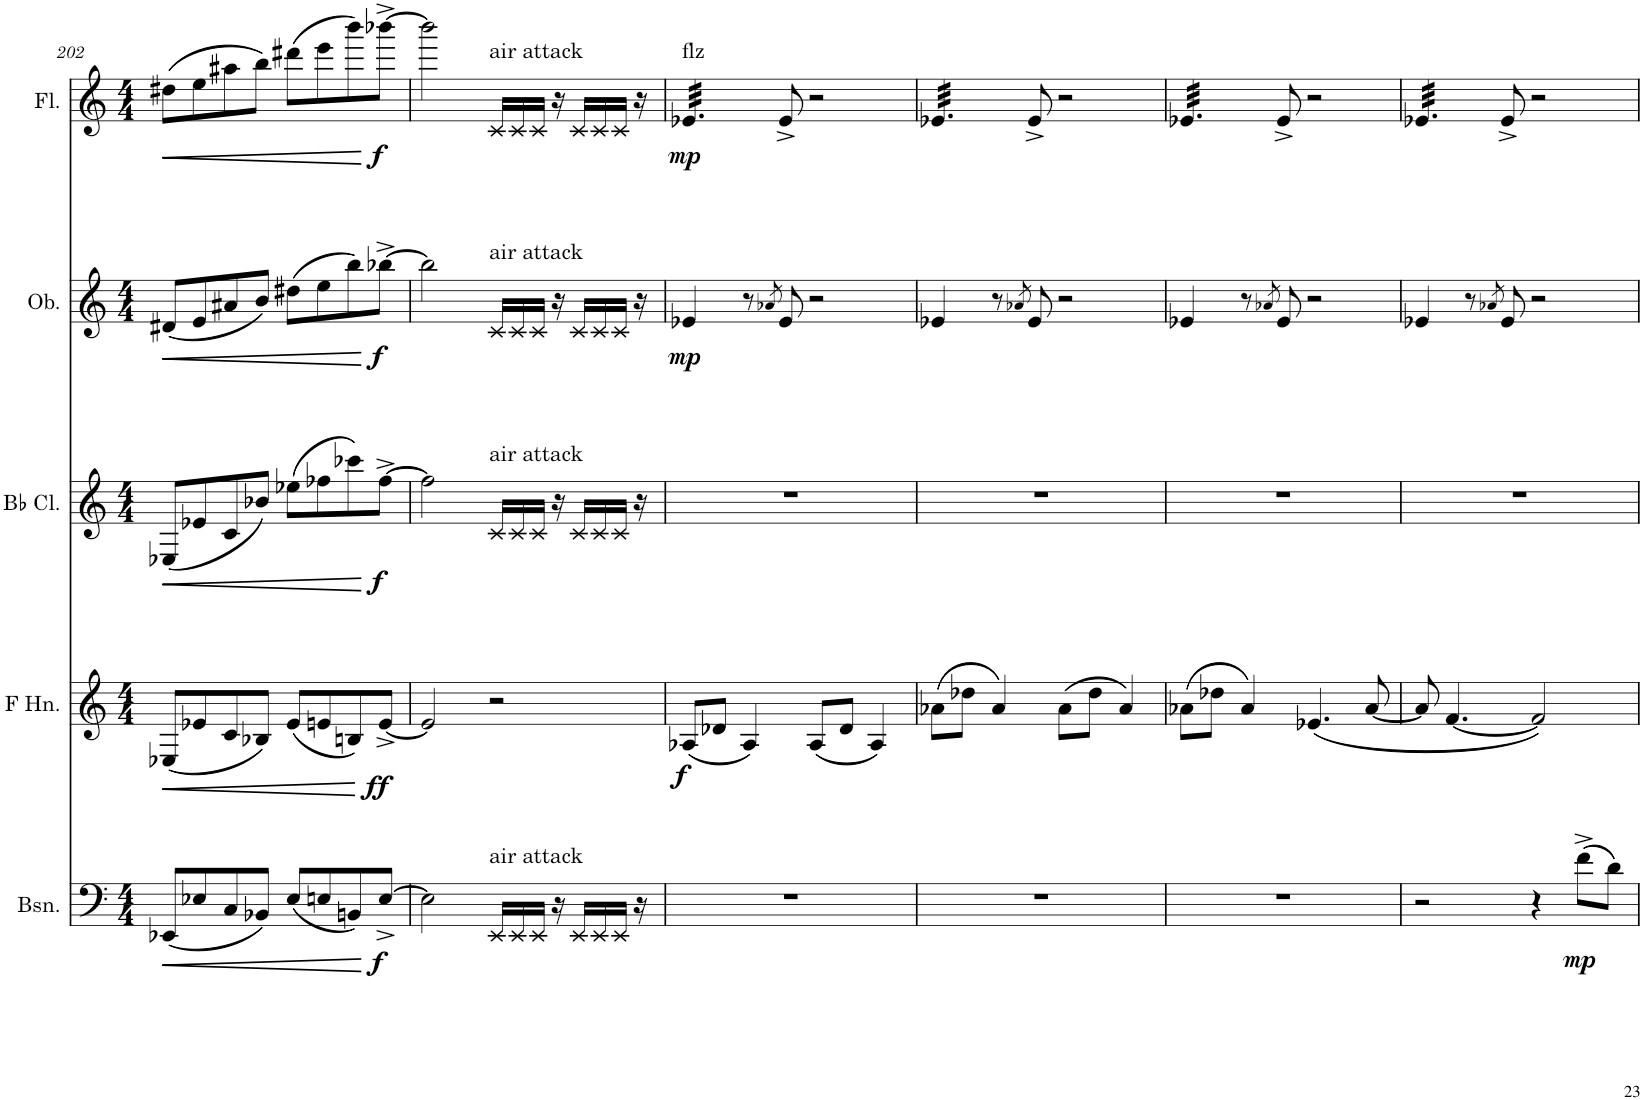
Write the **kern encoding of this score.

**kern	**dynam	**kern	**dynam	**kern	**dynam	**kern	**dynam	**kern	**dynam
*part5	*part5	*part4	*part4	*part3	*part3	*part2	*part2	*part1	*part1
*staff5	*staff5	*staff4	*staff4	*staff3	*staff3	*staff2	*staff2	*staff1	*staff1
*I"Bassoon	*	*I"Horn in F	*	*I"Bb Clarinet	*	*I"English Horn	*	*I"Flute	*
*I'Bsn.	*	*	*	*I'Bb Cl.	*	*I'E. Hn.	*	*I'Fl.	*
!!LO:PB:g=z
*clefF4	*	*clefG2	*	*clefG2	*	*clefG2	*	*clefG2	*
*	*	*ITrd4c7	*	*ITrd1c2	*	*ITrd4c7	*	*	*
*k[]	*	*k[]	*	*k[]	*	*k[]	*	*k[]	*
*M4/4	*	*M4/4	*	*M4/4	*	*M4/4	*	*M4/4	*
=202	=202	=202	=202	=202	=202	=202	=202	=202	=202
!	!	!	!	!	!	!	!	!	!LO:HP:b
(8EE-X/L	.	(8E-X/L	.	(8E-X/L	.	(8d#X/L	.	(8dd#X\L	<
8E-X/	.	8e-X/	.	8e-X/	.	8e/	.	8ee\	.
8C/	.	8c/	.	8c/	.	8a#X/	.	8aa#X\	.
8BB-X/J)	.	8B-X/J)	.	8b-X/J)	.	8b/J)	.	8bb\J)	.
(8E-/L	.	(8e-/L	.	(8ee-X\L	.	(8dd#X\L	.	(8ddd#X\L	.
8En/	.	8en/	.	8ff-X\	.	8ee\	.	8eee\	.
8BBn/)	.	8Bn/)	.	8ccc-X\)	.	8bb\)	.	8bbb\)	.
!	!LO:DY:b	!	!LO:DY:b	!	!LO:DY:b	!	!LO:DY:b	!	!LO:DY:n=1:b
[8E^/J	f	[8e^/J	ff	[8ff-^\J	f	[8bb-X^\J	f	[8bbb-X^\J	[ f
=203	=203	=203	=203	=203	=203	=203	=203	=203	=203
2E\]	.	2e/]	.	2ff-\]	.	2bb-\]	.	2bbb-\]	.
!	!	!	!	!	!	!	!	!LO:TX:a:t=air attack	!
!	!	!	!	!	!	!LO:TX:a:t=air attack	!	!	!
!	!	!	!	!LO:TX:a:t=air attack	!	!	!	!	!
!LO:TX:a:t=air attack	!	!	!	!	!	!	!	!	!
16EE/LL	.	2r	.	16c/LL	.	16c/LL	.	16c/LL	.
16EE/	.	.	.	16c/	.	16c/	.	16c/	.
16EE/JJ	.	.	.	16c/JJ	.	16c/JJ	.	16c/JJ	.
16r	.	.	.	16r	.	16r	.	16r	.
16EE/LL	.	.	.	16c/LL	.	16c/LL	.	16c/LL	.
16EE/	.	.	.	16c/	.	16c/	.	16c/	.
16EE/JJ	.	.	.	16c/JJ	.	16c/JJ	.	16c/JJ	.
16r	.	.	.	16r	.	16r	.	16r	.
=204	=204	=204	=204	=204	=204	=204	=204	=204	=204
!	!	!	!	!	!	!	!	!LO:TX:a:t=flz	!
!	!	!	!LO:DY:b	!	!	!	!LO:DY:b	!	!LO:DY:b
*	*	*	*	*	*	*	*	*tremolo	*
1r	.	(8A-X/L	f	1r	.	4e-X/	mp	32e-X/LLL	mp
.	.	.	.	.	.	.	.	32e-X/	.
.	.	.	.	.	.	.	.	32e-X/	.
.	.	.	.	.	.	.	.	32e-X/	.
.	.	8d-X/J	.	.	.	.	.	32e-X/	.
.	.	.	.	.	.	.	.	32e-X/	.
.	.	.	.	.	.	.	.	32e-X/	.
.	.	.	.	.	.	.	.	32e-X/	.
.	.	4A-/)	.	.	.	8r	.	32e-X/	.
.	.	.	.	.	.	.	.	32e-X/	.
.	.	.	.	.	.	.	.	32e-X/	.
.	.	.	.	.	.	.	.	32e-X/JJJ	.
*	*	*	*	*	*	*	*	*Xtremolo	*
.	.	.	.	.	.	8qa-X/	.	.	.
.	.	.	.	.	.	8e-/	.	8e-^/	.
.	.	(8A-/L	.	.	.	2r	.	2r	.
.	.	8d-/J	.	.	.	.	.	.	.
.	.	4A-/)	.	.	.	.	.	.	.
=205	=205	=205	=205	=205	=205	=205	=205	=205	=205
*	*	*	*	*	*	*	*	*tremolo	*
1r	.	(8a-X\L	.	1r	.	4e-X/	.	32e-X/LLL	.
.	.	.	.	.	.	.	.	32e-X/	.
.	.	.	.	.	.	.	.	32e-X/	.
.	.	.	.	.	.	.	.	32e-X/	.
.	.	8dd-X\J	.	.	.	.	.	32e-X/	.
.	.	.	.	.	.	.	.	32e-X/	.
.	.	.	.	.	.	.	.	32e-X/	.
.	.	.	.	.	.	.	.	32e-X/	.
.	.	4a-/)	.	.	.	8r	.	32e-X/	.
.	.	.	.	.	.	.	.	32e-X/	.
.	.	.	.	.	.	.	.	32e-X/	.
.	.	.	.	.	.	.	.	32e-X/JJJ	.
*	*	*	*	*	*	*	*	*Xtremolo	*
.	.	.	.	.	.	8qa-X/	.	.	.
.	.	.	.	.	.	8e-/	.	8e-^/	.
.	.	(8a-\L	.	.	.	2r	.	2r	.
.	.	8dd-\J	.	.	.	.	.	.	.
.	.	4a-/)	.	.	.	.	.	.	.
=206	=206	=206	=206	=206	=206	=206	=206	=206	=206
*	*	*	*	*	*	*	*	*tremolo	*
1r	.	(8a-X\L	.	1r	.	4e-X/	.	32e-X/LLL	.
.	.	.	.	.	.	.	.	32e-X/	.
.	.	.	.	.	.	.	.	32e-X/	.
.	.	.	.	.	.	.	.	32e-X/	.
.	.	8dd-X\J	.	.	.	.	.	32e-X/	.
.	.	.	.	.	.	.	.	32e-X/	.
.	.	.	.	.	.	.	.	32e-X/	.
.	.	.	.	.	.	.	.	32e-X/	.
.	.	4a-/)	.	.	.	8r	.	32e-X/	.
.	.	.	.	.	.	.	.	32e-X/	.
.	.	.	.	.	.	.	.	32e-X/	.
.	.	.	.	.	.	.	.	32e-X/JJJ	.
*	*	*	*	*	*	*	*	*Xtremolo	*
.	.	.	.	.	.	8qa-X/	.	.	.
.	.	.	.	.	.	8e-/	.	8e-^/	.
.	.	(4.e-X/	.	.	.	2r	.	2r	.
.	.	[8a-/	.	.	.	.	.	.	.
=207	=207	=207	=207	=207	=207	=207	=207	=207	=207
*	*	*	*	*	*	*	*	*tremolo	*
2r	.	8a-/]	.	1r	.	4e-X/	.	32e-X/LLL	.
.	.	.	.	.	.	.	.	32e-X/	.
.	.	.	.	.	.	.	.	32e-X/	.
.	.	.	.	.	.	.	.	32e-X/	.
.	.	[4.f/	.	.	.	.	.	32e-X/	.
.	.	.	.	.	.	.	.	32e-X/	.
.	.	.	.	.	.	.	.	32e-X/	.
.	.	.	.	.	.	.	.	32e-X/	.
.	.	.	.	.	.	8r	.	32e-X/	.
.	.	.	.	.	.	.	.	32e-X/	.
.	.	.	.	.	.	.	.	32e-X/	.
.	.	.	.	.	.	.	.	32e-X/JJJ	.
*	*	*	*	*	*	*	*	*Xtremolo	*
.	.	.	.	.	.	8qa-X/	.	.	.
.	.	.	.	.	.	8e-/	.	8e-^/	.
4r	.	2f/])	.	.	.	2r	.	2r	.
!	!LO:DY:b	!	!	!	!	!	!	!	!
(8f^\L	mp	.	.	.	.	.	.	.	.
8d\J)	.	.	.	.	.	.	.	.	.
=	=	=	=	=	=	=	=	=	=
*-	*-	*-	*-	*-	*-	*-	*-	*-	*-
